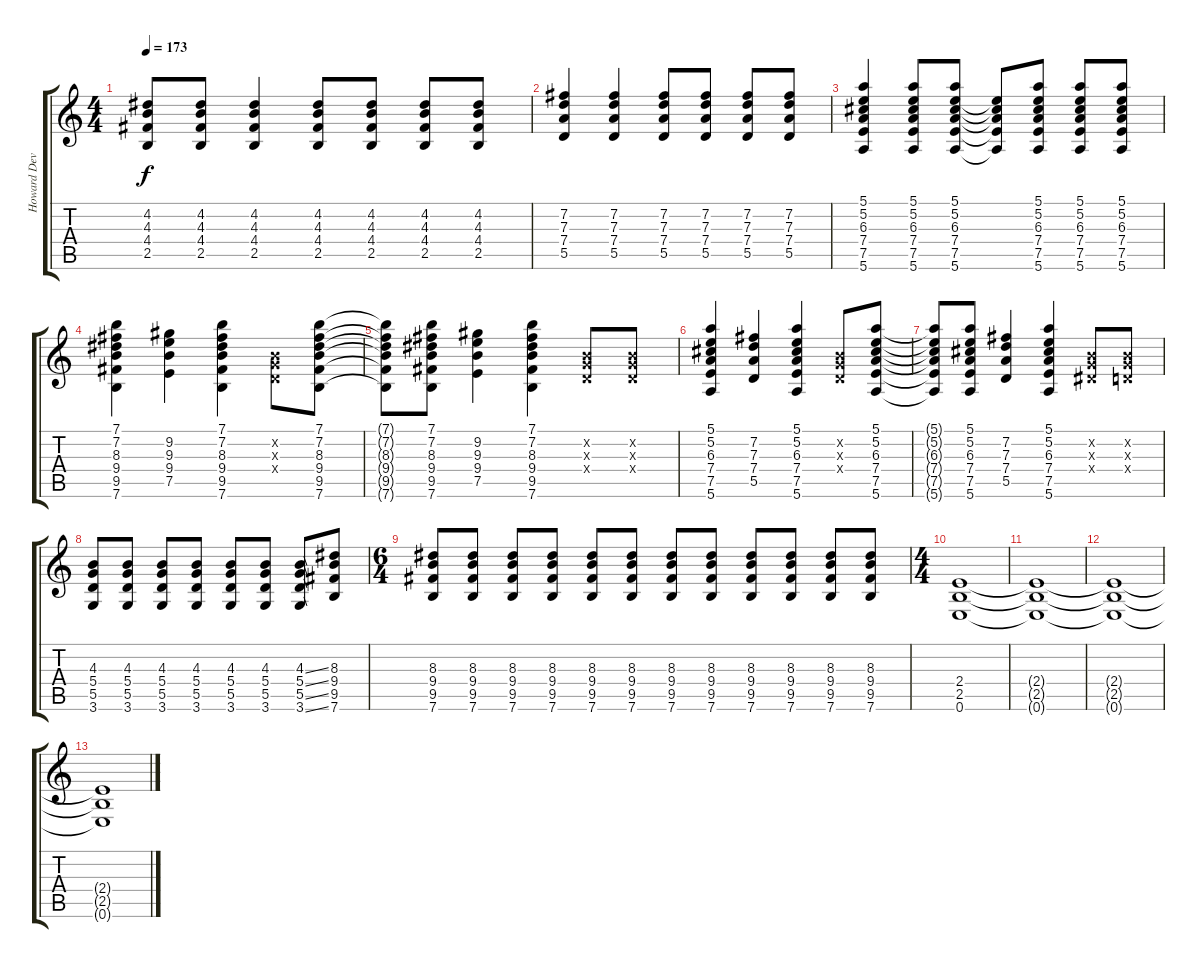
\track ("Howard Devoto" "Howard Dev") {instrument distortionguitar}
\staff {score tabs}
\tuning (E4 B3 G3 D3 A2 E2) {hide}
\ts (4 4)
\tempo 173
\clef g2
\ks c
(4.2{t} 4.3{t} 4.4{t} 2.5{t}).8{dy f} (4.2 4.3 4.4 2.5).8 (4.2 4.3 4.4 2.5).4 (4.2 4.3 4.4 2.5).8 (4.2 4.3 4.4 2.5).8 (4.2 4.3 4.4 2.5).8 (4.2 4.3 4.4 2.5).8 |
(7.2 7.3 7.4 5.5).4 (7.2 7.3 7.4 5.5).4 (7.2 7.3 7.4 5.5).8 (7.2 7.3 7.4 5.5).8 (7.2 7.3 7.4 5.5).8 (7.2 7.3 7.4 5.5).8 |
(5.1 5.2 6.3 7.4 7.5 5.6).4 (5.1 5.2 6.3 7.4 7.5 5.6).8 (5.1 5.2 6.3 7.4 7.5 5.6).8 (5.2{t} 6.3{t} 7.4{t} 7.5{t} 5.6{t}).8 (5.1 5.2 6.3 7.4 7.5 5.6).8 (5.1 5.2 6.3 7.4 7.5 5.6).8 (5.1 5.2 6.3 7.4 7.5 5.6).8 |
(7.1 7.2 8.3 9.4 9.5 7.6).4 (9.2 9.3 9.4 7.5).4 (7.1 7.2 8.3 9.4 9.5 7.6).4 (0.2{x} 0.3{x} 0.4{x}).8 (7.1 7.2 8.3 9.4 9.5 7.6).8 |
(7.1{t} 7.2{t} 8.3{t} 9.4{t} 9.5{t} 7.6{t}).8 (7.1 7.2 8.3 9.4 9.5 7.6).8 (9.2 9.3 9.4 7.5).4 (7.1 7.2 8.3 9.4 9.5 7.6).4 (0.2{x} 0.3{x} 0.4{x}).8 (0.2{x} 0.3{x} 0.4{x}).8 |
(5.1 5.2 6.3 7.4 7.5 5.6).4 (7.2 7.3 7.4 5.5).4 (5.1 5.2 6.3 7.4 7.5 5.6).4 (0.2{x} 0.3{x} 0.4{x}).8 (5.1 5.2 6.3 7.4 7.5 5.6).8 |
(5.1{t} 5.2{t} 6.3{t} 7.4{t} 7.5{t} 5.6{t}).8 (5.1 5.2 6.3 7.4 7.5 5.6).8 (7.2 7.3 7.4 5.5).4 (5.1 5.2 6.3 7.4 7.5 5.6).4 (0.2{x} 0.3{x} 1.4{x}).8 (0.2{x} 0.3{x} 0.4{x}).8 |
(4.3 5.4 5.5 3.6).8 (4.3 5.4 5.5 3.6).8 (4.3 5.4 5.5 3.6).8 (4.3 5.4 5.5 3.6).8 (4.3 5.4 5.5 3.6).8 (4.3 5.4 5.5 3.6).8 (4.3{ss} 5.4{ss} 5.5{ss} 3.6{ss}).8 (8.3 9.4 9.5 7.6).8 |
\ts (6 4)
(8.3 9.4 9.5 7.6).8 (8.3 9.4 9.5 7.6).8 (8.3 9.4 9.5 7.6).8 (8.3 9.4 9.5 7.6).8 (8.3 9.4 9.5 7.6).8 (8.3 9.4 9.5 7.6).8 (8.3 9.4 9.5 7.6).8 (8.3 9.4 9.5 7.6).8 (8.3 9.4 9.5 7.6).8 (8.3 9.4 9.5 7.6).8 (8.3 9.4 9.5 7.6).8 (8.3 9.4 9.5 7.6).8 |
\ts (4 4)
(2.4 2.5 0.6).1 |
(2.4{t} 2.5{t} 0.6{t}).1 |
(2.4{t} 2.5{t} 0.6{t}).1 |
(2.4{t} 2.5{t} 0.6{t}).1
